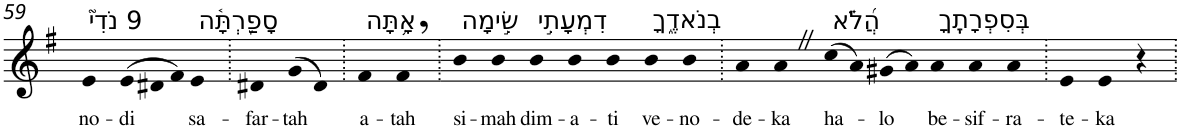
**kern	**text
*part1	*part1
*staff1	*staff1
*I"Piano	*
*I'Pno	*
!!LO:PB:g=z
*clefG2	*
*k[f#]	*
*G:	*
=59	=59
!LO:TX:a:t=9 נֹדִי֮	!
!	!LO:LY:b
4e	no-
*Xtuplet	*
!	!LO:LY:b
(>12e	-di
12d#X	.
12f#)	.
!LO:TX:a:t=סָפַ֪רְתָּ֫ה	!
!	!LO:LY:b
4e	sa-
=60.	=60.
!	!LO:LY:b
4d#X	-far-
!	!LO:LY:b
(>8g	-tah
8d#)	.
=61.	=61.
!LO:TX:a:t=אָ֥תָּה	!
!	!LO:LY:b
4f#	a-
!	!LO:LY:b
4f#,	-tah
=62.	=62.
!LO:TX:a:t=שִׂ֣ימָה	!
!	!LO:LY:b
4b	si-
!	!LO:LY:b
4b	-mah
!LO:TX:a:t=דִמְעָתִ֣י	!
!	!LO:LY:b
4b	dim-
!	!LO:LY:b
4b	-a-
!	!LO:LY:b
4b	-ti
!LO:TX:a:t=בְנֹאדֶ֑ךָ	!
!	!LO:LY:b
4b	ve-
!	!LO:LY:b
4b	-no-
=63.	=63.
!	!LO:LY:b
4a	-de-
!	!LO:LY:b
4aZ	-ka
!LO:TX:a:t=הֲ֝לֹ֗א	!
!	!LO:LY:b
(>8cc	ha-
8a)	.
!	!LO:LY:b
(>8g#X	-lo
8a)	.
!LO:TX:a:t=בְּסִפְרָתֶֽךָ	!
!	!LO:LY:b
4a	be-
!	!LO:LY:b
4a	-sif-
!	!LO:LY:b
4a	-ra-
=64.	=64.
!	!LO:LY:b
4e	-te-
!	!LO:LY:b
4e	-ka
4r	.
=.	=.
*-	*-
